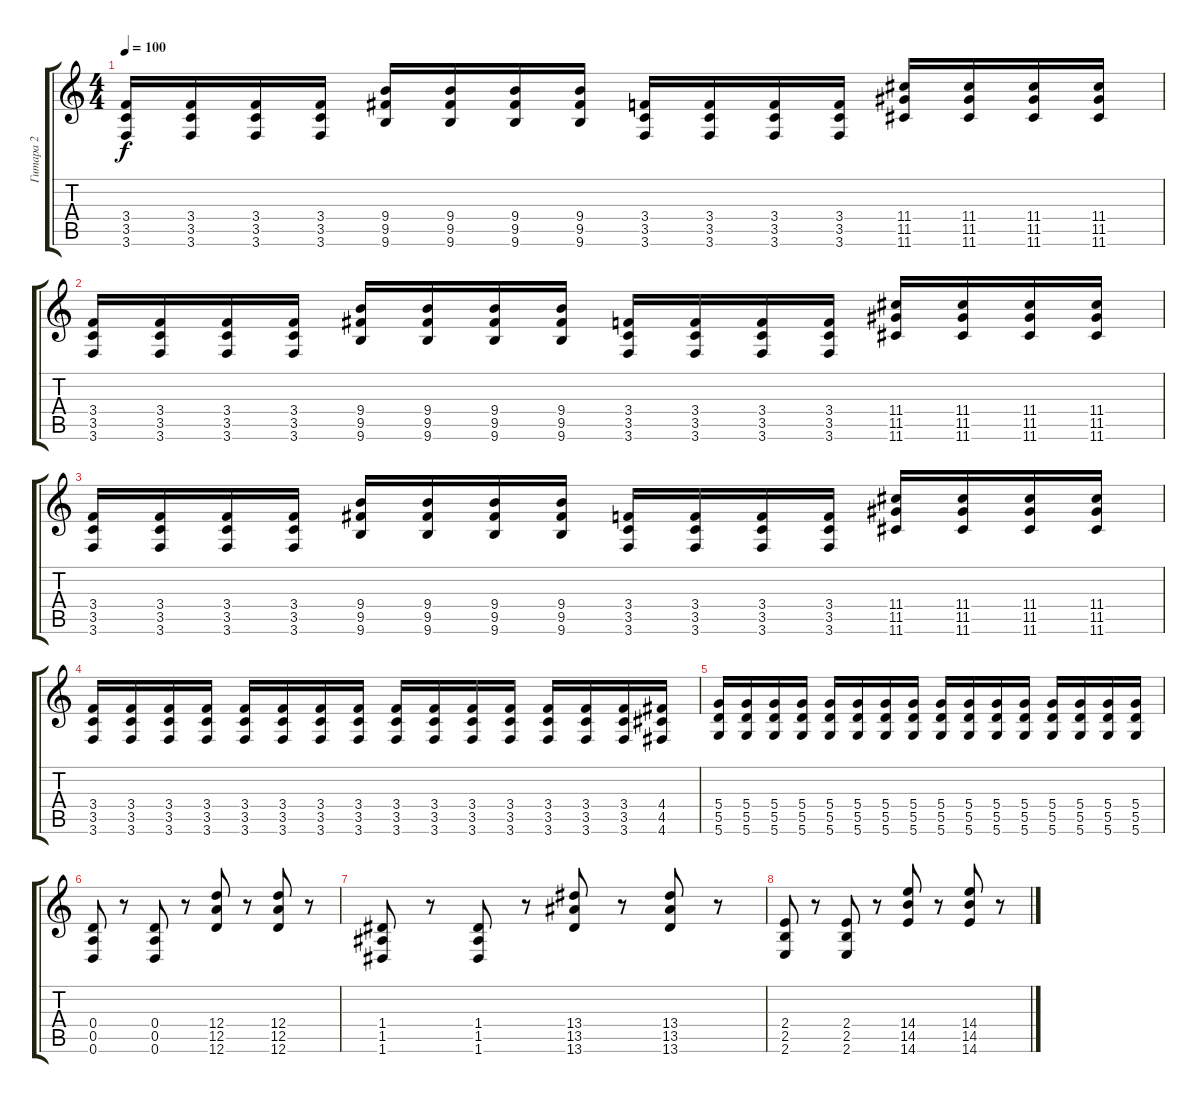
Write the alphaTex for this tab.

\track ("Гитара 2" "Гитара 2") {instrument distortionguitar}
\staff {score tabs}
\tuning (E4 B3 G3 D3 A2 D2) {hide}
\ts (4 4)
\tempo 100
\clef g2
\ks c
(3.4 3.5 3.6).16{dy f} (3.4 3.5 3.6).16 (3.4 3.5 3.6).16 (3.4 3.5 3.6).16 (9.4 9.5 9.6).16 (9.4 9.5 9.6).16 (9.4 9.5 9.6).16 (9.4 9.5 9.6).16 (3.4 3.5 3.6).16 (3.4 3.5 3.6).16 (3.4 3.5 3.6).16 (3.4 3.5 3.6).16 (11.4 11.5 11.6).16 (11.4 11.5 11.6).16 (11.4 11.5 11.6).16 (11.4 11.5 11.6).16 |
(3.4 3.5 3.6).16 (3.4 3.5 3.6).16 (3.4 3.5 3.6).16 (3.4 3.5 3.6).16 (9.4 9.5 9.6).16 (9.4 9.5 9.6).16 (9.4 9.5 9.6).16 (9.4 9.5 9.6).16 (3.4 3.5 3.6).16 (3.4 3.5 3.6).16 (3.4 3.5 3.6).16 (3.4 3.5 3.6).16 (11.4 11.5 11.6).16 (11.4 11.5 11.6).16 (11.4 11.5 11.6).16 (11.4 11.5 11.6).16 |
(3.4 3.5 3.6).16 (3.4 3.5 3.6).16 (3.4 3.5 3.6).16 (3.4 3.5 3.6).16 (9.4 9.5 9.6).16 (9.4 9.5 9.6).16 (9.4 9.5 9.6).16 (9.4 9.5 9.6).16 (3.4 3.5 3.6).16 (3.4 3.5 3.6).16 (3.4 3.5 3.6).16 (3.4 3.5 3.6).16 (11.4 11.5 11.6).16 (11.4 11.5 11.6).16 (11.4 11.5 11.6).16 (11.4 11.5 11.6).16 |
(3.4 3.5 3.6).16 (3.4 3.5 3.6).16 (3.4 3.5 3.6).16 (3.4 3.5 3.6).16 (3.4 3.5 3.6).16 (3.4 3.5 3.6).16 (3.4 3.5 3.6).16 (3.4 3.5 3.6).16 (3.4 3.5 3.6).16 (3.4 3.5 3.6).16 (3.4 3.5 3.6).16 (3.4 3.5 3.6).16 (3.4 3.5 3.6).16 (3.4 3.5 3.6).16 (3.4 3.5 3.6).16 (4.4 4.5 4.6).16 |
(5.4 5.5 5.6).16 (5.4 5.5 5.6).16 (5.4 5.5 5.6).16 (5.4 5.5 5.6).16 (5.4 5.5 5.6).16 (5.4 5.5 5.6).16 (5.4 5.5 5.6).16 (5.4 5.5 5.6).16 (5.4 5.5 5.6).16 (5.4 5.5 5.6).16 (5.4 5.5 5.6).16 (5.4 5.5 5.6).16 (5.4 5.5 5.6).16 (5.4 5.5 5.6).16 (5.4 5.5 5.6).16 (5.4 5.5 5.6).16 |
(0.4 0.5 0.6).8 r.8 (0.4 0.5 0.6).8 r.8 (12.4 12.5 12.6).8 r.8 (12.4 12.5 12.6).8 r.8 |
(1.4 1.5 1.6).8 r.8 (1.4 1.5 1.6).8 r.8 (13.4 13.5 13.6).8 r.8 (13.4 13.5 13.6).8 r.8 |
(2.4 2.5 2.6).8 r.8 (2.4 2.5 2.6).8 r.8 (14.4 14.5 14.6).8 r.8 (14.4 14.5 14.6).8 r.8
